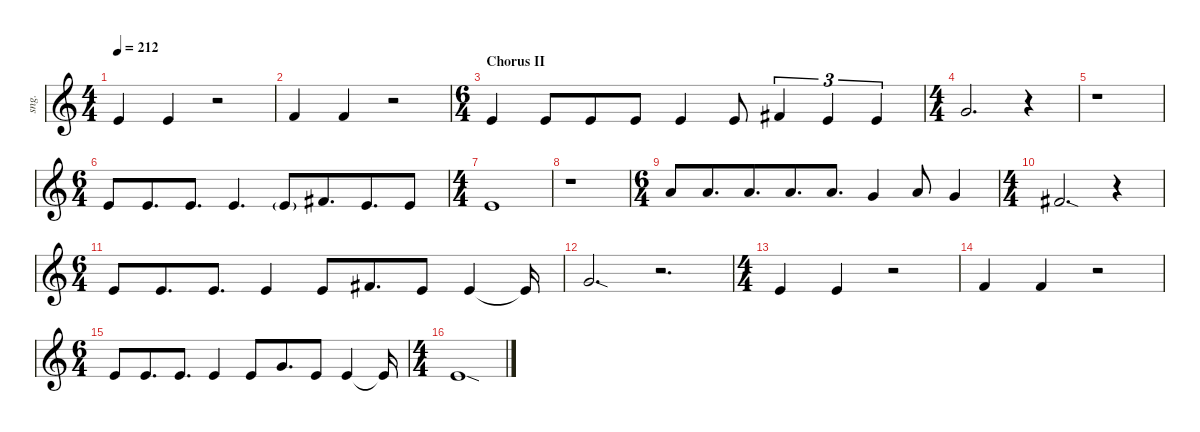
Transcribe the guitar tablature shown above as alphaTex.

\defaultSystemsLayout 4
\hideDynamics
\bracketExtendMode nobrackets
\track ("Vocals" "sng.") {defaultSystemsLayout 4 multiBarRest instrument voiceoohs}
\staff {score}
\tuning (E4 B3 G3 D3 A2 E2)
\ts (4 4)
\tempo 212
\clef g2
\ks c
5.2.4{dy mf} 5.2.4 r.2 |
6.2.4 6.2.4 r.2 |
\ts (6 4)
\beaming (8 6 6)
\section ("" "Chorus II")
5.2.4 5.2.8 5.2.8 5.2.8 5.2.4 5.2.8 7.2{acc #}.4{tu (3 2)} 5.2.4{tu (3 2)} 5.2.4{tu (3 2)} |
\ts (4 4)
\beaming (8 2 2 2 2)
8.2.2{d} r.4 |
r.1 |
\ts (6 4)
\beaming (8 6 6)
5.2.8 5.2.8{d} 5.2.8{d} 5.2.4{d} 5.2{g}.8 7.2{acc #}.8{d} 5.2.8{d} 5.2.8 |
\ts (4 4)
\beaming (8 2 2 2 2)
5.2.1 |
r.1 |
\ts (6 4)
\beaming (8 6 6)
10.2.8 10.2.8{d} 10.2.8{d} 10.2.8{d} 10.2.8{d} 8.2.4 10.2.8 8.2.4 |
\ts (4 4)
\beaming (8 2 2 2 2)
7.2{sod acc #}.2{d} r.4 |
\ts (6 4)
\beaming (8 6 6)
5.2.8 5.2.8{d} 5.2.8{d} 5.2.4 5.2.8 7.2{acc #}.8{d} 5.2.8 5.2.4 5.2{t}.16 |
8.2{sod}.2{d} r.2{d} |
\ts (4 4)
\beaming (8 2 2 2 2)
5.2.4 5.2.4 r.2 |
6.2.4 6.2.4 r.2 |
\ts (6 4)
\beaming (8 6 6)
5.2.8 5.2.8{d} 5.2.8{d} 5.2.4 5.2.8 8.2.8{d} 5.2.8 5.2.4 5.2{t}.16 |
\ts (4 4)
\beaming (8 2 2 2 2)
5.2{sod}.1
